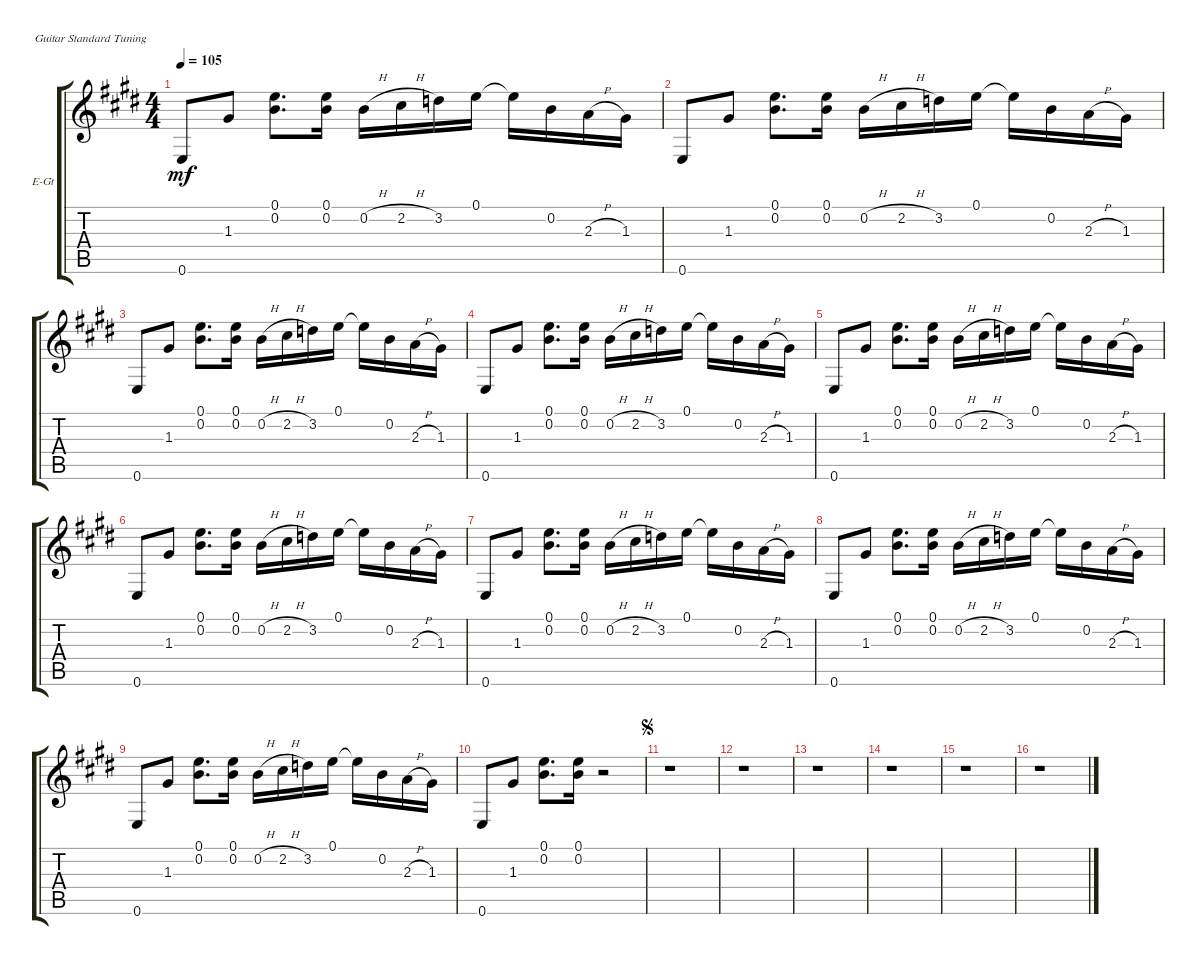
\defaultSystemsLayout 4
\bracketExtendMode groupsimilarinstruments
\firstSystemTrackNameOrientation horizontal
\otherSystemsTrackNameOrientation horizontal
\track ("Electric Guitar" "E-Gt") {instrument electricguitarclean}
\staff {score tabs}
\tuning (E4 B3 G3 D3 A2 E2)
\ts (4 4)
\section ("" "")
\tempo 105
\clef g2
\ks e
0.6.8{dy mf instrument electricguitarclean} 1.3.8 (0.1 0.2).8{d} (0.1 0.2).16 0.2{h}.16 2.2{h}.16 3.2.16 0.1.16 0.1{t}.16 0.2.16 2.3{h}.16 1.3.16 |
0.6.8 1.3.8 (0.1 0.2).8{d} (0.1 0.2).16 0.2{h}.16 2.2{h}.16 3.2.16 0.1.16 0.1{t}.16 0.2.16 2.3{h}.16 1.3.16 |
0.6.8 1.3.8 (0.1 0.2).8{d} (0.1 0.2).16 0.2{h}.16 2.2{h}.16 3.2.16 0.1.16 0.1{t}.16 0.2.16 2.3{h}.16 1.3.16 |
0.6.8 1.3.8 (0.1 0.2).8{d} (0.1 0.2).16 0.2{h}.16 2.2{h}.16 3.2.16 0.1.16 0.1{t}.16 0.2.16 2.3{h}.16 1.3.16 |
0.6.8 1.3.8 (0.1 0.2).8{d} (0.1 0.2).16 0.2{h}.16 2.2{h}.16 3.2.16 0.1.16 0.1{t}.16 0.2.16 2.3{h}.16 1.3.16 |
0.6.8 1.3.8 (0.1 0.2).8{d} (0.1 0.2).16 0.2{h}.16 2.2{h}.16 3.2.16 0.1.16 0.1{t}.16 0.2.16 2.3{h}.16 1.3.16 |
0.6.8 1.3.8 (0.1 0.2).8{d} (0.1 0.2).16 0.2{h}.16 2.2{h}.16 3.2.16 0.1.16 0.1{t}.16 0.2.16 2.3{h}.16 1.3.16 |
0.6.8 1.3.8 (0.1 0.2).8{d} (0.1 0.2).16 0.2{h}.16 2.2{h}.16 3.2.16 0.1.16 0.1{t}.16 0.2.16 2.3{h}.16 1.3.16 |
0.6.8 1.3.8 (0.1 0.2).8{d} (0.1 0.2).16 0.2{h}.16 2.2{h}.16 3.2.16 0.1.16 0.1{t}.16 0.2.16 2.3{h}.16 1.3.16 |
0.6.8 1.3.8 (0.1 0.2).8{d} (0.1 0.2).16 r.2 |
\section ("" "")
\jump segno
r.1 |
r.1 |
r.1 |
r.1 |
r.1 |
r.1
